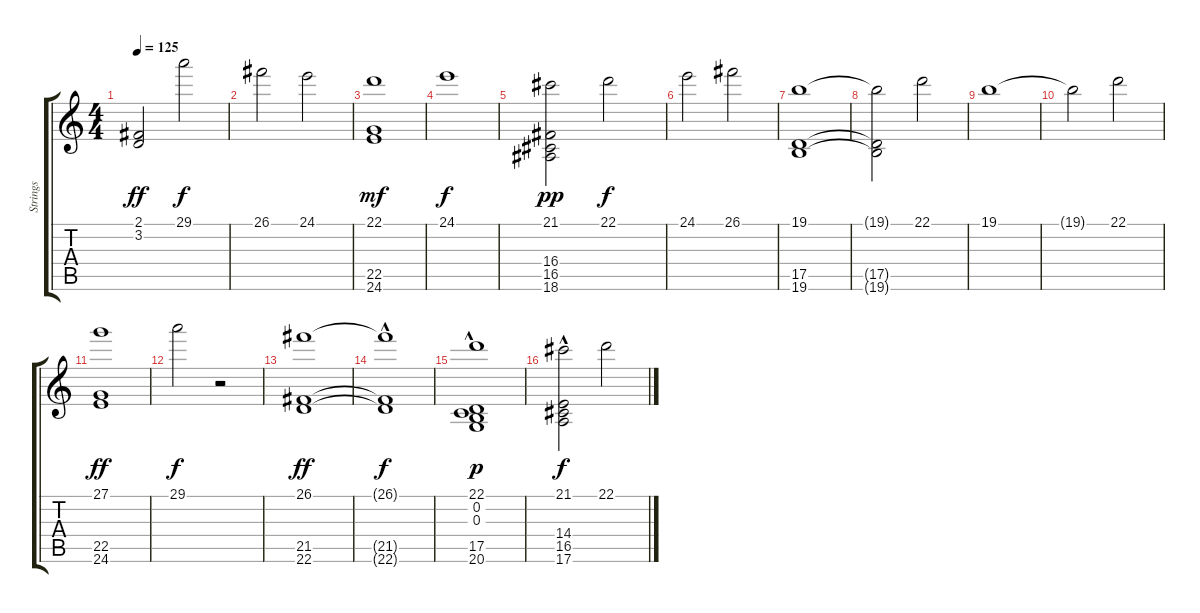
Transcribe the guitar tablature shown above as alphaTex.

\track ("Strings" "Strings") {instrument synthstrings2}
\staff {score tabs}
\tuning (E4 B3 G3 D3 A2 E2) {hide}
\ts (4 4)
\tempo 125
\clef g2
\ks c
(2.1 3.2).2{dy ff} 29.1.2{dy f} |
26.1.2 24.1.2 |
(22.1 22.5 24.6).1{dy mf} |
24.1.1{dy f} |
(21.1 16.4 16.5 18.6).2{dy pp} 22.1.2{dy f} |
24.1.2 26.1.2 |
(19.1 17.5 19.6).1 |
(19.1{t} 17.5{t} 19.6{t}).2 22.1.2 |
19.1.1 |
19.1{t}.2 22.1.2 |
(27.1 22.5 24.6).1{dy ff} |
29.1.2{dy f} r.2 |
(26.1 21.5 22.6).1{dy ff} |
(26.1{t} 21.5{hac t} 22.6{hac t}).1{dy f} |
(22.1 0.2{hac} 0.3{hac} 17.5{hac} 20.6).1{dy p} |
(21.1 14.4{hac} 16.5{hac} 17.6{hac}).2{dy f} 22.1.2
